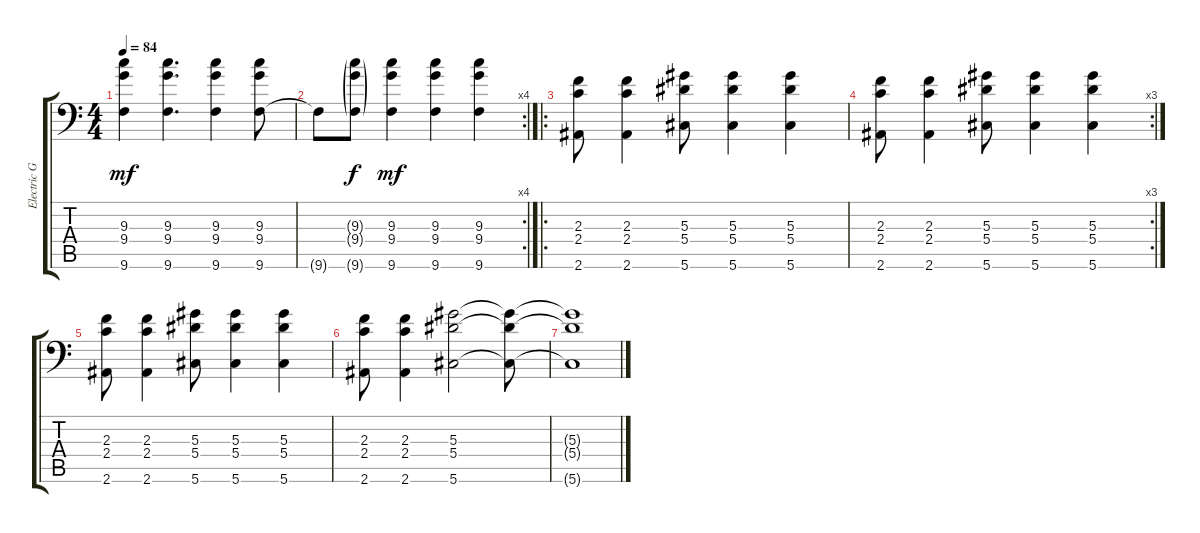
\track ("Electric Guitar (Drive)" "Electric G") {instrument overdrivenguitar}
\staff {score tabs}
\tuning (C4 G3 Eb3 Bb2 F2 Ab1) {hide}
\ts (4 4)
\tempo 84
\clef f4
\ks c
(9.3 9.4 9.6).4{dy mf} (9.3 9.4 9.6).4{d} (9.3 9.4 9.6).4 (9.3 9.4 9.6).8 |
\rc 4
9.6{t}.8 (9.3{g} 9.4{g} 9.6{g}).8{dy f} (9.3 9.4 9.6).4{dy mf} (9.3 9.4 9.6).4 (9.3 9.4 9.6).4 |
\ro
(2.3 2.4 2.6).8 (2.3 2.4 2.6).4 (5.3 5.4 5.6).8 (5.3 5.4 5.6).4 (5.3 5.4 5.6).4 |
\rc 3
(2.3 2.4 2.6).8 (2.3 2.4 2.6).4 (5.3 5.4 5.6).8 (5.3 5.4 5.6).4 (5.3 5.4 5.6).4 |
(2.3 2.4 2.6).8 (2.3 2.4 2.6).4 (5.3 5.4 5.6).8 (5.3 5.4 5.6).4 (5.3 5.4 5.6).4 |
(2.3 2.4 2.6).8 (2.3 2.4 2.6).4 (5.3 5.4 5.6).2 (5.3{t} 5.4{t} 5.6{t}).8 |
(5.3{t} 5.4{t} 5.6{t}).1
